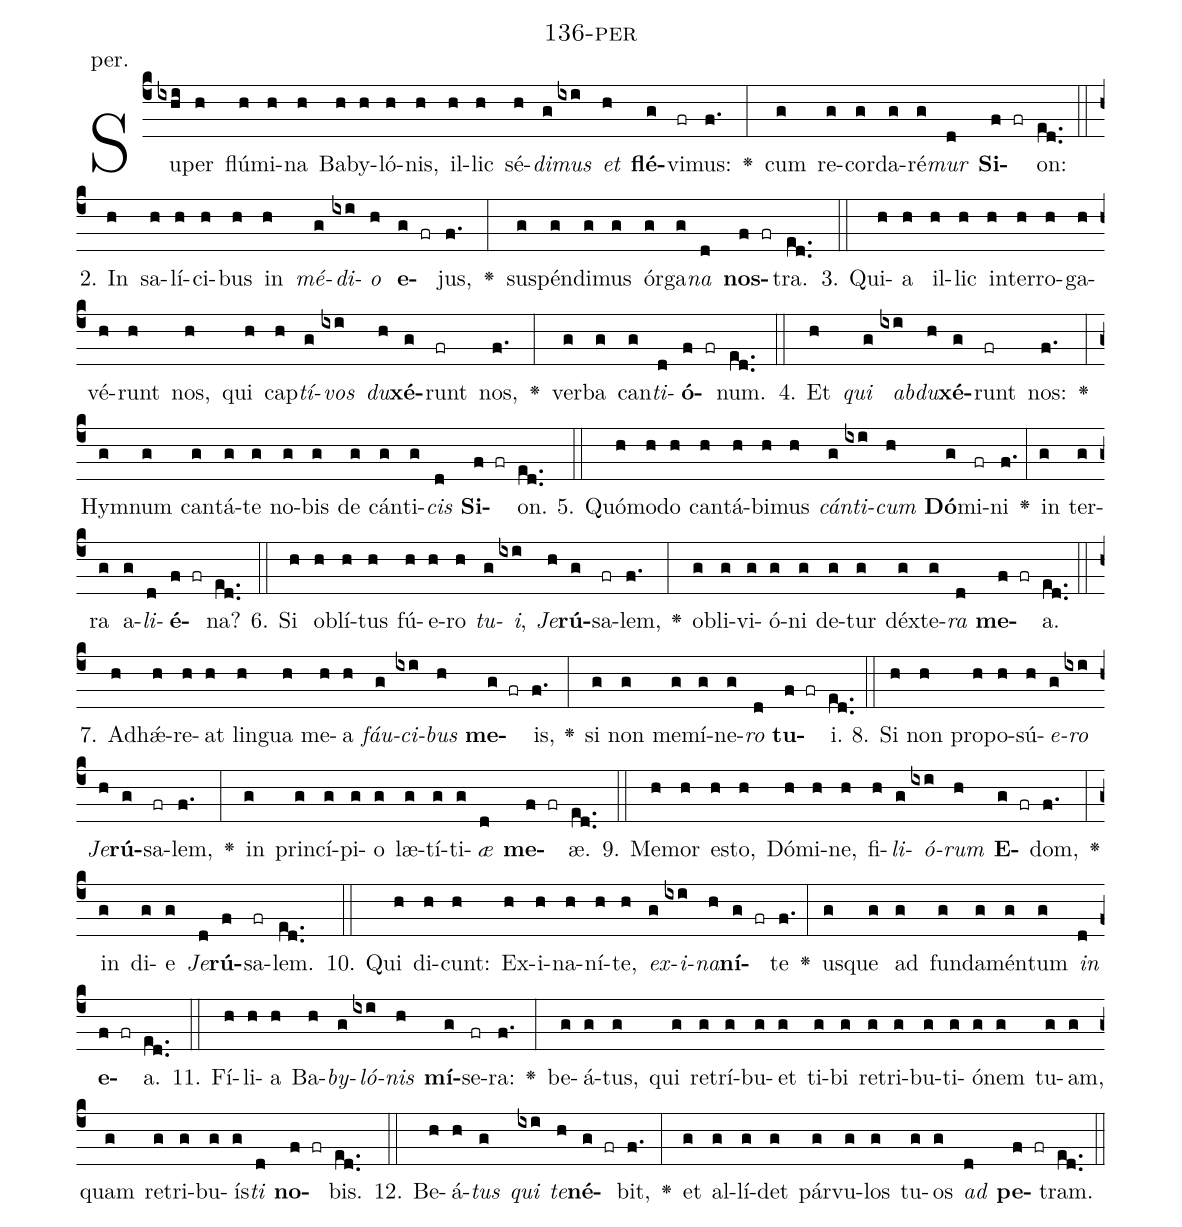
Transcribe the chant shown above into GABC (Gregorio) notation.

name: 136-per;
annotation: per.;
%%
(c4)Su(ixhi)per(h) flú(h)mi(h)na(h) Ba(h)by(h)ló(h)nis,(h) il(h)lic(h) sé(h)<i>di</i>(g)<i>mus</i>(ixi) <i>et</i>(h) <b>flé</b>(g)vi(fr)mus:(f.) <v>\greheightstar</v>(:) cum(g) re(g)cor(g)da(g)ré(g)<i>mur</i>(d) <b>Si</b>(f fr)on:(ed..) (::)
2. In(h) sa(h)lí(h)ci(h)bus(h) in(h) <i>mé</i>(g)<i>di</i>(ixi)<i>o</i>(h) <b>e</b>(g fr)jus,(f.) <v>\greheightstar</v>(:) sus(g)pén(g)di(g)mus(g) ór(g)ga(g)<i>na</i>(d) <b>nos</b>(f fr)tra.(ed..) (::)
3. Qui(h)a(h) il(h)lic(h) in(h)ter(h)ro(h)ga(h)vé(h)runt(h) nos,(h) qui(h) cap(h)<i>tí</i>(g)<i>vos</i>(ixi) <i>du</i>(h)<b>xé</b>(g)runt(fr) nos,(f.) <v>\greheightstar</v>(:) ver(g)ba(g) can(g)<i>ti</i>(d)<b>ó</b>(f fr)num.(ed..) (::)
4. Et(h) <i>qui</i>(g) <i>ab</i>(ixi)<i>du</i>(h)<b>xé</b>(g)runt(fr) nos:(f.) <v>\greheightstar</v>(:) Hym(g)num(g) can(g)tá(g)te(g) no(g)bis(g) de(g) cán(g)ti(g)<i>cis</i>(d) <b>Si</b>(f fr)on.(ed..) (::)
5. Quó(h)mo(h)do(h) can(h)tá(h)bi(h)mus(h) <i>cán</i>(g)<i>ti</i>(ixi)<i>cum</i>(h) <b>Dó</b>(g)mi(fr)ni(f.) <v>\greheightstar</v>(:) in(g) ter(g)ra(g) a(g)<i>li</i>(d)<b>é</b>(f fr)na?(ed..) (::)
6. Si(h) ob(h)lí(h)tus(h) fú(h)e(h)ro(h) <i>tu</i>(g)<i>i</i>,(ixi) <i>Je</i>(h)<b>rú</b>(g)sa(fr)lem,(f.) <v>\greheightstar</v>(:) ob(g)li(g)vi(g)ó(g)ni(g) de(g)tur(g) déx(g)te(g)<i>ra</i>(d) <b>me</b>(f fr)a.(ed..) (::)
7. Ad(h)hǽ(h)re(h)at(h) lin(h)gua(h) me(h)a(h) <i>fáu</i>(g)<i>ci</i>(ixi)<i>bus</i>(h) <b>me</b>(g fr)is,(f.) <v>\greheightstar</v>(:) si(g) non(g) me(g)mí(g)ne(g)<i>ro</i>(d) <b>tu</b>(f fr)i.(ed..) (::)
8. Si(h) non(h) pro(h)po(h)sú(h)<i>e</i>(g)<i>ro</i>(ixi) <i>Je</i>(h)<b>rú</b>(g)sa(fr)lem,(f.) <v>\greheightstar</v>(:) in(g) prin(g)cí(g)pi(g)o(g) læ(g)tí(g)ti(g)<i>æ</i>(d) <b>me</b>(f fr)æ.(ed..) (::)
9. Me(h)mor(h) es(h)to,(h) Dó(h)mi(h)ne,(h) fi(h)<i>li</i>(g)<i>ó</i>(ixi)<i>rum</i>(h) <b>E</b>(g fr)dom,(f.) <v>\greheightstar</v>(:) in(g) di(g)e(g) <i>Je</i>(d)<b>rú</b>(f)sa(fr)lem.(ed..) (::)
10. Qui(h) di(h)cunt:(h) Ex(h)i(h)na(h)ní(h)te,(h) <i>ex</i>(g)<i>i</i>(ixi)<i>na</i>(h)<b>ní</b>(g fr)te(f.) <v>\greheightstar</v>(:) us(g)que(g) ad(g) fun(g)da(g)mén(g)tum(g) <i>in</i>(d) <b>e</b>(f fr)a.(ed..) (::)
11. Fí(h)li(h)a(h) Ba(h)<i>by</i>(g)<i>ló</i>(ixi)<i>nis</i>(h) <b>mí</b>(g)se(fr)ra:(f.) <v>\greheightstar</v>(:) be(g)á(g)tus,(g) qui(g) re(g)trí(g)bu(g)et(g) ti(g)bi(g) re(g)tri(g)bu(g)ti(g)ó(g)nem(g) tu(g)am,(g) quam(g) re(g)tri(g)bu(g)ís(g)<i>ti</i>(d) <b>no</b>(f fr)bis.(ed..) (::)
12. Be(h)á(h)<i>tus</i>(g) <i>qui</i>(ixi) <i>te</i>(h)<b>né</b>(g fr)bit,(f.) <v>\greheightstar</v>(:) et(g) al(g)lí(g)det(g) pár(g)vu(g)los(g) tu(g)os(g) <i>ad</i>(d) <b>pe</b>(f fr)tram.(ed..) (::)
